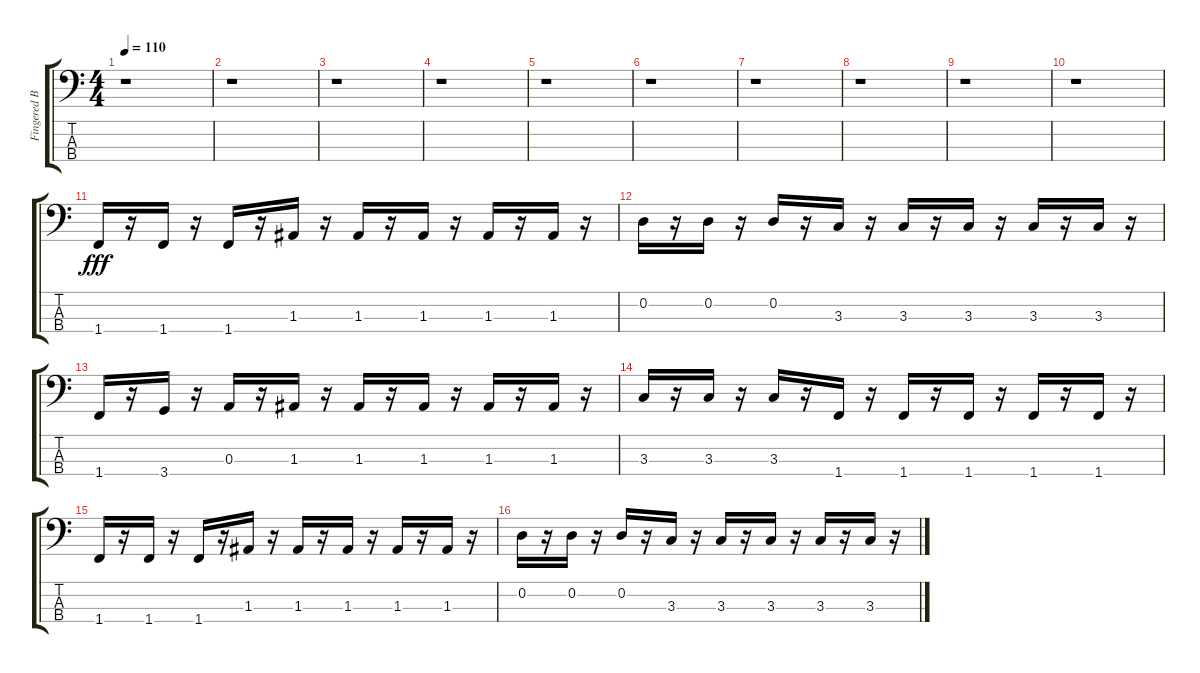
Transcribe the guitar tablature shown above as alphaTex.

\track ("Fingered Bass       " "Fingered B") {instrument electricbassfinger}
\staff {score tabs}
\tuning (G2 D2 A1 E1) {hide}
\ts (4 4)
\tempo 110
\clef f4
\ks c
r.1{dy f} |
r.1 |
r.1 |
r.1 |
r.1 |
r.1 |
r.1 |
r.1 |
r.1 |
r.1 |
1.4.16{dy fff} r.16 1.4.16 r.16 1.4.16 r.16 1.3.16 r.16 1.3.16 r.16 1.3.16 r.16 1.3.16 r.16 1.3.16 r.16 |
0.2.16 r.16 0.2.16 r.16 0.2.16 r.16 3.3.16 r.16 3.3.16 r.16 3.3.16 r.16 3.3.16 r.16 3.3.16 r.16 |
1.4.16 r.16 3.4.16 r.16 0.3.16 r.16 1.3.16 r.16 1.3.16 r.16 1.3.16 r.16 1.3.16 r.16 1.3.16 r.16 |
3.3.16 r.16 3.3.16 r.16 3.3.16 r.16 1.4.16 r.16 1.4.16 r.16 1.4.16 r.16 1.4.16 r.16 1.4.16 r.16 |
1.4.16 r.16 1.4.16 r.16 1.4.16 r.16 1.3.16 r.16 1.3.16 r.16 1.3.16 r.16 1.3.16 r.16 1.3.16 r.16 |
0.2.16 r.16 0.2.16 r.16 0.2.16 r.16 3.3.16 r.16 3.3.16 r.16 3.3.16 r.16 3.3.16 r.16 3.3.16 r.16
